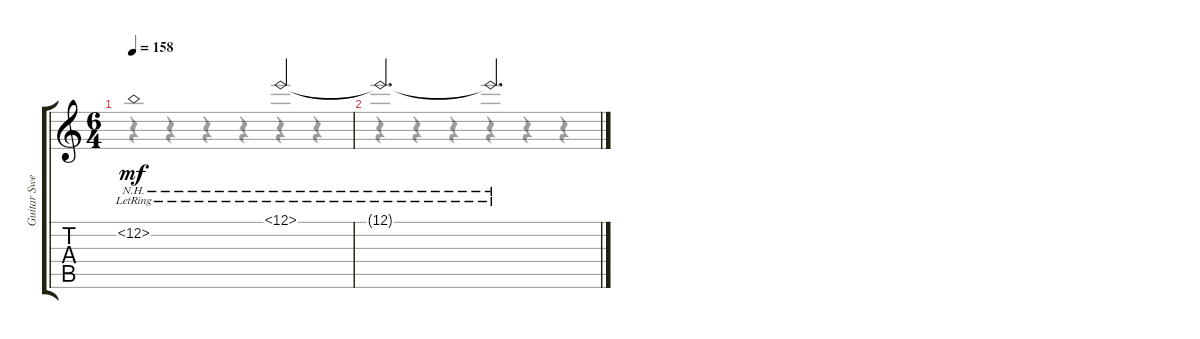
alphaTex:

\track ("Guitar Swells" "Guitar Swe") {instrument distortionguitar}
\staff {score tabs}
\tuning (E4 B3 G3 D3 A2 E2) {hide}
\voice
\ts (6 4)
\tempo 158
\clef g2
\ks c
12.2{nh lr}.1{dy mf} 12.1{nh lr}.2 |
12.1{nh lr t}.2{d} 12.1{nh lr t}.2{d}
\voice
\clef g2
\ottava regular
\simile none
\ks c
r.4{dy f} r.4 r.4 r.4 r.4 r.4 |
r.4 r.4 r.4 r.4 r.4 r.4
